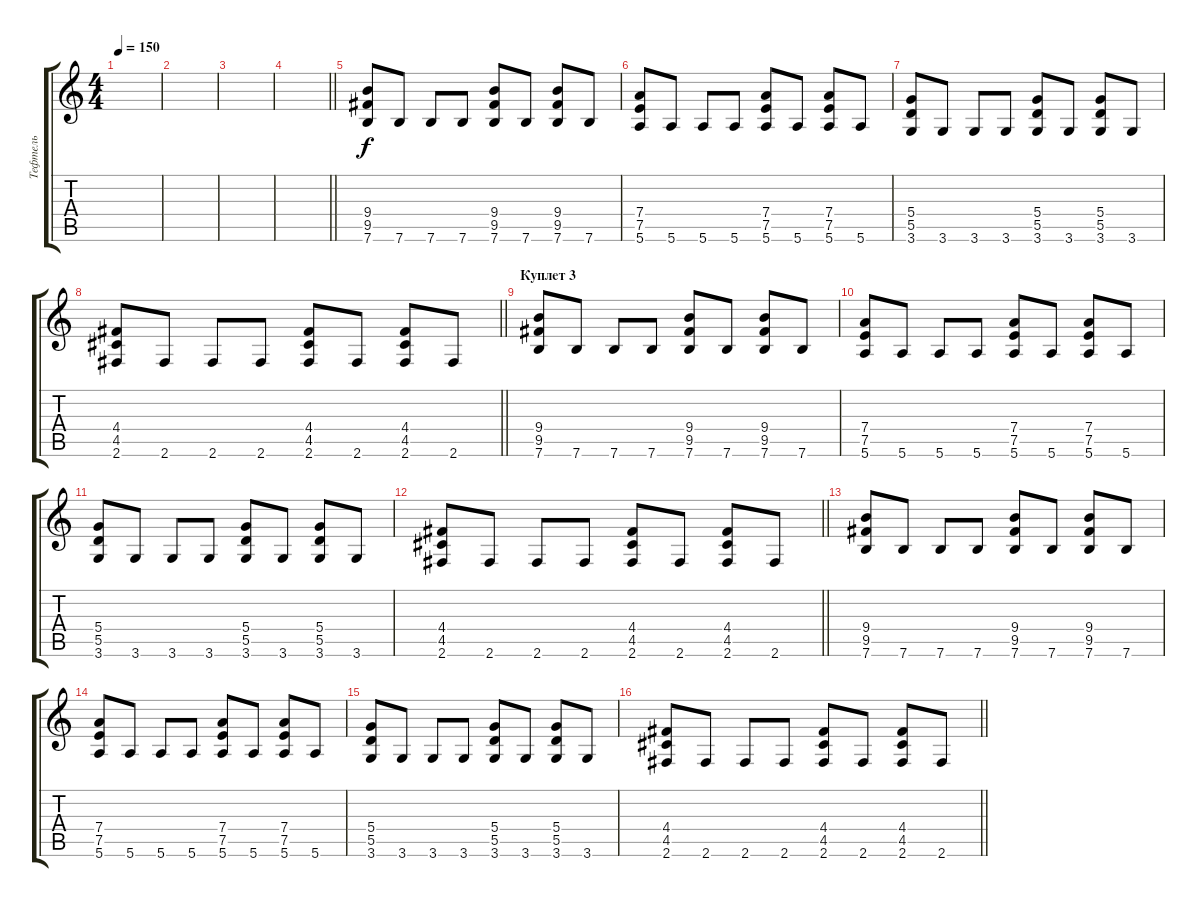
\track ("Тефтель" "Тефтель") {instrument distortionguitar}
\staff {score tabs}
\tuning (E4 B3 G3 D3 A2 E2) {hide}
\ts (4 4)
\section ("" "")
\tempo 150
\clef g2
\ks c
|
|
|
\barLineRight lightlight
|
(9.4 9.5 7.6).8 7.6.8 7.6.8 7.6.8 (9.4 9.5 7.6).8 7.6.8 (9.4 9.5 7.6).8 7.6.8 |
(7.4 7.5 5.6).8 5.6.8 5.6.8 5.6.8 (7.4 7.5 5.6).8 5.6.8 (7.4 7.5 5.6).8 5.6.8 |
(5.4 5.5 3.6).8 3.6.8 3.6.8 3.6.8 (5.4 5.5 3.6).8 3.6.8 (5.4 5.5 3.6).8 3.6.8 |
\barLineRight lightlight
(4.4 4.5 2.6).8 2.6.8 2.6.8 2.6.8 (4.4 4.5 2.6).8 2.6.8 (4.4 4.5 2.6).8 2.6.8 |
\section ("" "Куплет 3")
(9.4 9.5 7.6).8 7.6.8 7.6.8 7.6.8 (9.4 9.5 7.6).8 7.6.8 (9.4 9.5 7.6).8 7.6.8 |
(7.4 7.5 5.6).8 5.6.8 5.6.8 5.6.8 (7.4 7.5 5.6).8 5.6.8 (7.4 7.5 5.6).8 5.6.8 |
(5.4 5.5 3.6).8 3.6.8 3.6.8 3.6.8 (5.4 5.5 3.6).8 3.6.8 (5.4 5.5 3.6).8 3.6.8 |
\barLineRight lightlight
(4.4 4.5 2.6).8 2.6.8 2.6.8 2.6.8 (4.4 4.5 2.6).8 2.6.8 (4.4 4.5 2.6).8 2.6.8 |
(9.4 9.5 7.6).8 7.6.8 7.6.8 7.6.8 (9.4 9.5 7.6).8 7.6.8 (9.4 9.5 7.6).8 7.6.8 |
(7.4 7.5 5.6).8 5.6.8 5.6.8 5.6.8 (7.4 7.5 5.6).8 5.6.8 (7.4 7.5 5.6).8 5.6.8 |
(5.4 5.5 3.6).8 3.6.8 3.6.8 3.6.8 (5.4 5.5 3.6).8 3.6.8 (5.4 5.5 3.6).8 3.6.8 |
\barLineRight lightlight
(4.4 4.5 2.6).8 2.6.8 2.6.8 2.6.8 (4.4 4.5 2.6).8 2.6.8 (4.4 4.5 2.6).8 2.6.8
